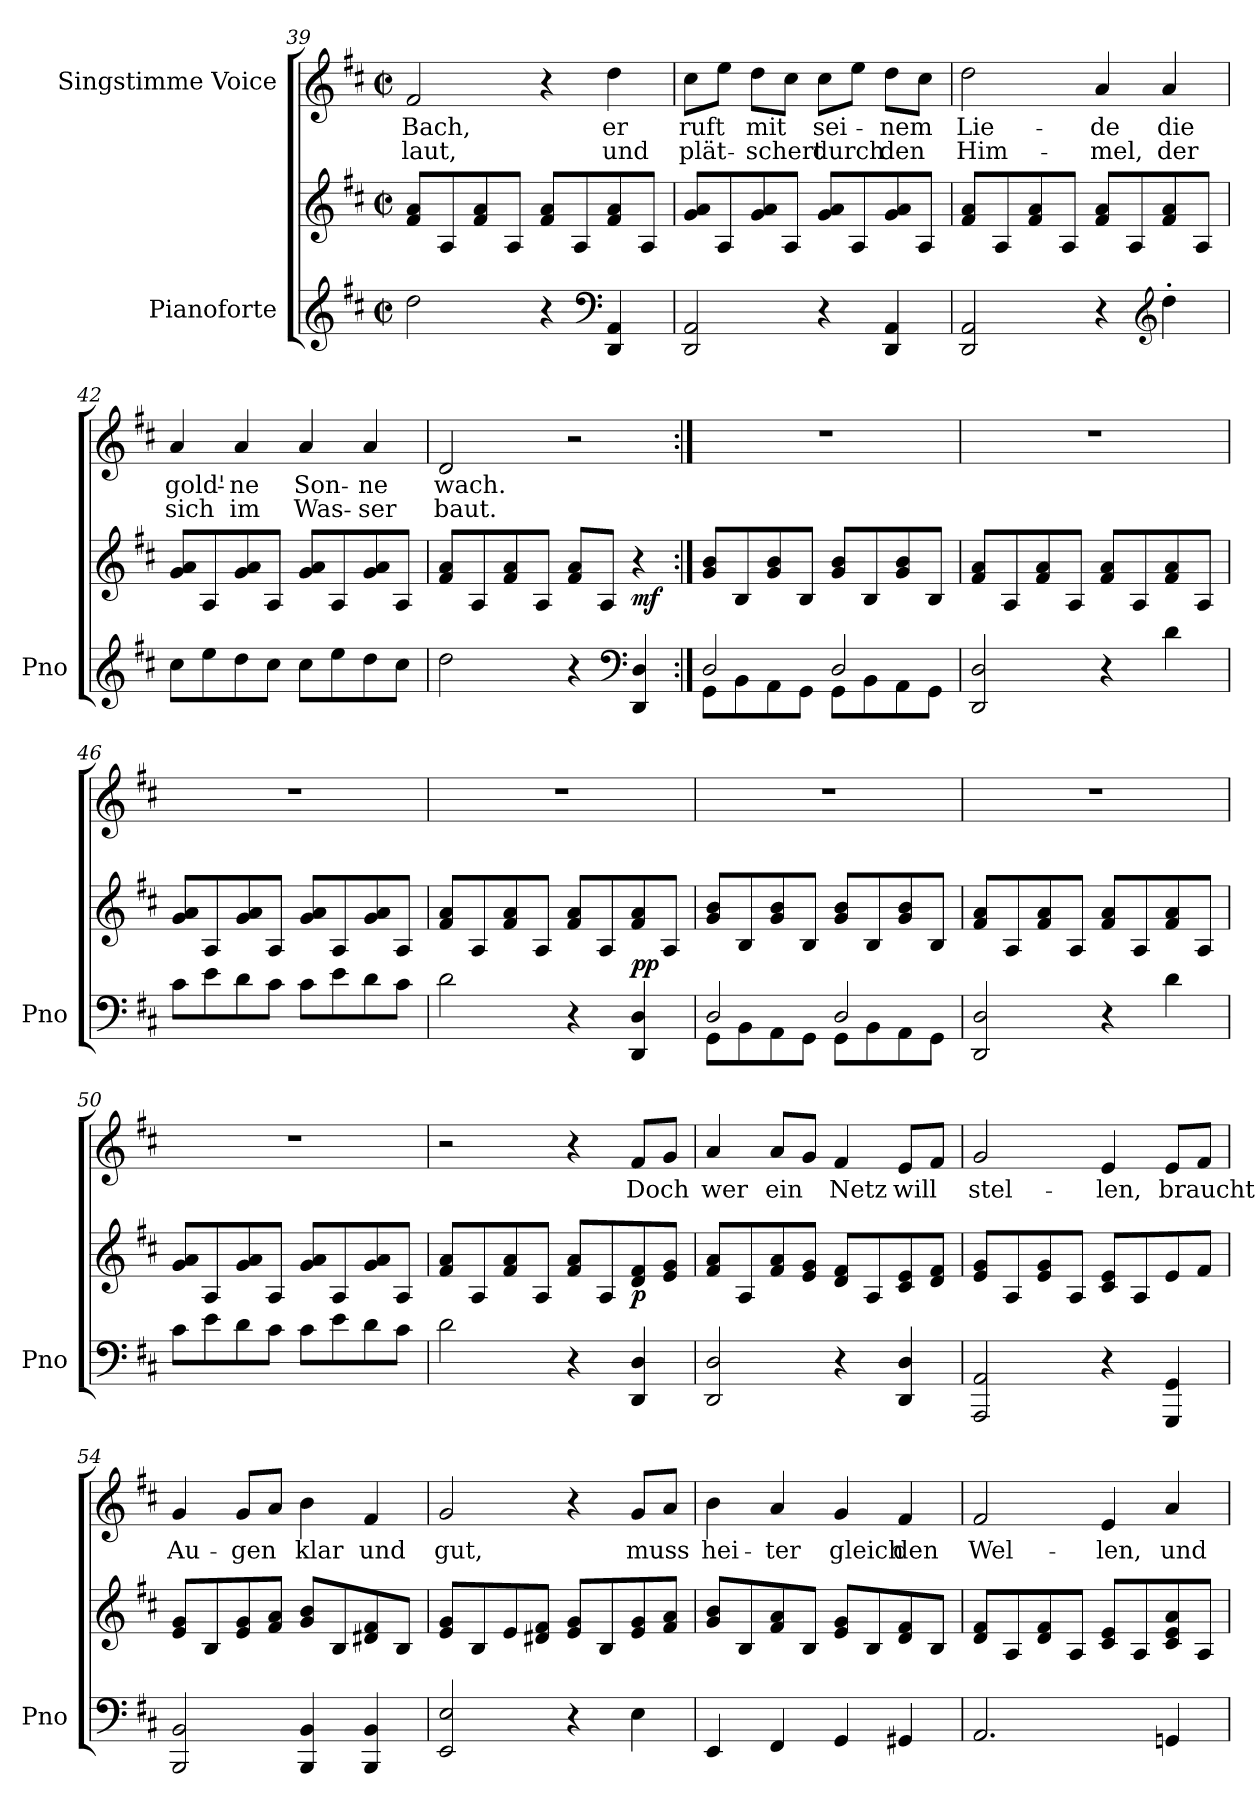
**kern	**kern	**dynam	**kern	**text	**text
*part2	*part2	*part2	*part1	*part1	*part1
*staff3	*staff2	*staff2/3	*staff1	*staff1	*staff1
*I"Pianoforte	*	*	*I"Singstimme            Voice	*	*
*I'Pno	*	*	*	*	*
!!LO:LB:g=z
*clefG2	*clefG2	*	*clefG2	*	*
*k[f#c#]	*k[f#c#]	*	*k[f#c#]	*	*
*M2/2	*M2/2	*	*M2/2	*	*
*met(c|)	*met(c|)	*	*met(c|)	*	*
=39	=39	=39	=39	=39	=39
!	!	!	!	!LO:LY:b	!LO:LY:b
2dd\	8f#/ 8a/L	.	2f#/	Bach,	laut,
.	8A/	.	.	.	.
.	8f#/ 8a/	.	.	.	.
.	8A/J	.	.	.	.
4r	8f#/ 8a/L	.	4r	.	.
.	8A/	.	.	.	.
*clefF4	*	*	*	*	*
!	!	!	!	!LO:LY:b	!LO:LY:b
4DD/ 4AA/	8f#/ 8a/	.	4dd\	er	und
.	8A/J	.	.	.	.
=40	=40	=40	=40	=40	=40
!	!	!	!	!LO:LY:b	!LO:LY:b
2DD/ 2AA/	8g/ 8a/L	.	8cc#\L	ruft	plät-
.	8A/	.	8ee\J	.	.
!	!	!	!	!LO:LY:b	!LO:LY:b
.	8g/ 8a/	.	8dd\L	mit	-schert
.	8A/J	.	8cc#\J	.	.
!	!	!	!	!LO:LY:b	!LO:LY:b
4r	8g/ 8a/L	.	8cc#\L	sei-	durch
.	8A/	.	8ee\J	.	.
!	!	!	!	!LO:LY:b	!LO:LY:b
4DD/ 4AA/	8g/ 8a/	.	8dd\L	-nem	den
.	8A/J	.	8cc#\J	.	.
=41	=41	=41	=41	=41	=41
!	!	!	!	!LO:LY:b	!LO:LY:b
2DD/ 2AA/	8f#/ 8a/L	.	2dd\	Lie-	Him-
.	8A/	.	.	.	.
.	8f#/ 8a/	.	.	.	.
.	8A/J	.	.	.	.
!	!	!	!	!LO:LY:b	!LO:LY:b
4r	8f#/ 8a/L	.	4a/	-de	-mel,
.	8A/	.	.	.	.
*clefG2	*	*	*	*	*
!	!	!	!	!LO:LY:b	!LO:LY:b
4dd'\	8f#/ 8a/	.	4a/	die	der
.	8A/J	.	.	.	.
=42	=42	=42	=42	=42	=42
!	!	!	!	!LO:LY:b	!LO:LY:b
8cc#\L	8g/ 8a/L	.	4a/	gold'-	sich
8ee\	8A/	.	.	.	.
!	!	!	!	!LO:LY:b	!LO:LY:b
8dd\	8g/ 8a/	.	4a/	-ne	im
8cc#\J	8A/J	.	.	.	.
!	!	!	!	!LO:LY:b	!LO:LY:b
8cc#\L	8g/ 8a/L	.	4a/	Son-	Was-
8ee\	8A/	.	.	.	.
!	!	!	!	!LO:LY:b	!LO:LY:b
8dd\	8g/ 8a/	.	4a/	-ne	-ser
8cc#\J	8A/J	.	.	.	.
!!LO:LB:g=z
=43	=43	=43	=43	=43	=43
!	!	!	!	!LO:LY:b	!LO:LY:b
2dd\	8f#/ 8a/L	.	2d/	wach.	baut.
.	8A/	.	.	.	.
.	8f#/ 8a/	.	.	.	.
.	8A/J	.	.	.	.
4r	8f#/ 8a/L	.	2r	.	.
.	8A/J	.	.	.	.
*clefF4	*	*	*	*	*
!	!	!LO:DY:b	!	!	!
4DD/ 4D/	4r	mf	.	.	.
!!LO:PB:g=z
=44:|!	=44:|!	=44:|!	=44:|!	=44:|!	=44:|!
*^	*	*	*	*	*
2D/	8GG\L	8g/ 8b/L	.	1r	.	.
.	8BB\	8B/	.	.	.	.
.	8AA\	8g/ 8b/	.	.	.	.
.	8GG\J	8B/J	.	.	.	.
2D/	8GG\L	8g/ 8b/L	.	.	.	.
.	8BB\	8B/	.	.	.	.
.	8AA\	8g/ 8b/	.	.	.	.
.	8GG\J	8B/J	.	.	.	.
*v	*v	*	*	*	*	*
=45	=45	=45	=45	=45	=45
2DD/ 2D/	8f#/ 8a/L	.	1r	.	.
.	8A/	.	.	.	.
.	8f#/ 8a/	.	.	.	.
.	8A/J	.	.	.	.
4r	8f#/ 8a/L	.	.	.	.
.	8A/	.	.	.	.
4d\	8f#/ 8a/	.	.	.	.
.	8A/J	.	.	.	.
=46	=46	=46	=46	=46	=46
8c#\L	8g/ 8a/L	.	1r	.	.
8e\	8A/	.	.	.	.
8d\	8g/ 8a/	.	.	.	.
8c#\J	8A/J	.	.	.	.
8c#\L	8g/ 8a/L	.	.	.	.
8e\	8A/	.	.	.	.
8d\	8g/ 8a/	.	.	.	.
8c#\J	8A/J	.	.	.	.
=47	=47	=47	=47	=47	=47
2d\	8f#/ 8a/L	.	1r	.	.
.	8A/	.	.	.	.
.	8f#/ 8a/	.	.	.	.
.	8A/J	.	.	.	.
4r	8f#/ 8a/L	.	.	.	.
.	8A/	.	.	.	.
!	!	!LO:DY:b	!	!	!
4DD/ 4D/	8f#/ 8a/	pp	.	.	.
.	8A/J	.	.	.	.
!!LO:LB:g=z
=48	=48	=48	=48	=48	=48
*^	*	*	*	*	*
2D/	8GG\L	8g/ 8b/L	.	1r	.	.
.	8BB\	8B/	.	.	.	.
.	8AA\	8g/ 8b/	.	.	.	.
.	8GG\J	8B/J	.	.	.	.
2D/	8GG\L	8g/ 8b/L	.	.	.	.
.	8BB\	8B/	.	.	.	.
.	8AA\	8g/ 8b/	.	.	.	.
.	8GG\J	8B/J	.	.	.	.
*v	*v	*	*	*	*	*
!!LO:LB:g=z
=49	=49	=49	=49	=49	=49
2DD/ 2D/	8f#/ 8a/L	.	1r	.	.
.	8A/	.	.	.	.
.	8f#/ 8a/	.	.	.	.
.	8A/J	.	.	.	.
4r	8f#/ 8a/L	.	.	.	.
.	8A/	.	.	.	.
4d\	8f#/ 8a/	.	.	.	.
.	8A/J	.	.	.	.
=50	=50	=50	=50	=50	=50
8c#\L	8g/ 8a/L	.	1r	.	.
8e\	8A/	.	.	.	.
8d\	8g/ 8a/	.	.	.	.
8c#\J	8A/J	.	.	.	.
8c#\L	8g/ 8a/L	.	.	.	.
8e\	8A/	.	.	.	.
8d\	8g/ 8a/	.	.	.	.
8c#\J	8A/J	.	.	.	.
=51	=51	=51	=51	=51	=51
2d\	8f#/ 8a/L	.	2r	.	.
.	8A/	.	.	.	.
.	8f#/ 8a/	.	.	.	.
.	8A/J	.	.	.	.
4r	8f#/ 8a/L	.	4r	.	.
.	8A/	.	.	.	.
!	!	!LO:DY:b	!	!LO:LY:b	!
4DD/ 4D/	8d/ 8f#/	p	8f#/L	Doch	.
.	8e/ 8g/J	.	8g/J	.	.
=52	=52	=52	=52	=52	=52
!	!	!	!	!LO:LY:b	!
2DD/ 2D/	8f#/ 8a/L	.	4a/	wer	.
.	8A/	.	.	.	.
!	!	!	!	!LO:LY:b	!
.	8f#/ 8a/	.	8a/L	ein	.
.	8e/ 8g/J	.	8g/J	.	.
!	!	!	!	!LO:LY:b	!
4r	8d/ 8f#/L	.	4f#/	Netz	.
.	8A/	.	.	.	.
!	!	!	!	!LO:LY:b	!
4DD/ 4D/	8c#/ 8e/	.	8e/L	will	.
.	8d/ 8f#/J	.	8f#/J	.	.
!!LO:LB:g=z
=53	=53	=53	=53	=53	=53
!	!	!	!	!LO:LY:b	!
2AAA/ 2AA/	8e/ 8g/L	.	2g/	stel-	.
.	8A/	.	.	.	.
.	8e/ 8g/	.	.	.	.
.	8A/J	.	.	.	.
!	!	!	!	!LO:LY:b	!
4r	8c#/ 8e/L	.	4e/	-len,	.
.	8A/	.	.	.	.
!	!	!	!	!LO:LY:b	!
4GGG/ 4GG/	8e/	.	8e/L	braucht	.
.	8f#/J	.	8f#/J	.	.
!!LO:LB:g=z
=54	=54	=54	=54	=54	=54
!	!	!	!	!LO:LY:b	!
2BBB/ 2BB/	8e/ 8g/L	.	4g/	Au-	.
.	8B/	.	.	.	.
!	!	!	!	!LO:LY:b	!
.	8e/ 8g/	.	8g/L	-gen	.
.	8f#/ 8a/J	.	8a/J	.	.
!	!	!	!	!LO:LY:b	!
4BBB/ 4BB/	8g/ 8b/L	.	4b\	klar	.
.	8B/	.	.	.	.
!	!	!	!	!LO:LY:b	!
4BBB/ 4BB/	8d#X/ 8f#/	.	4f#/	und	.
.	8B/J	.	.	.	.
=55	=55	=55	=55	=55	=55
!	!	!	!	!LO:LY:b	!
2EE/ 2E/	8e/ 8g/L	.	2g/	gut,	.
.	8B/	.	.	.	.
.	8e/	.	.	.	.
.	8d#X/ 8f#/J	.	.	.	.
4r	8e/ 8g/L	.	4r	.	.
.	8B/	.	.	.	.
!	!	!	!	!LO:LY:b	!
4E\	8e/ 8g/	.	8g/L	muss	.
.	8f#/ 8a/J	.	8a/J	.	.
=56	=56	=56	=56	=56	=56
!	!	!	!	!LO:LY:b	!
4EE/	8g/ 8b/L	.	4b\	hei-	.
.	8B/	.	.	.	.
!	!	!	!	!LO:LY:b	!
4FF#/	8f#/ 8a/	.	4a/	-ter	.
.	8B/J	.	.	.	.
!	!	!	!	!LO:LY:b	!
4GG/	8e/ 8g/L	.	4g/	gleich	.
.	8B/	.	.	.	.
!	!	!	!	!LO:LY:b	!
4GG#X/	8d/ 8f#/	.	4f#/	den	.
.	8B/J	.	.	.	.
=57	=57	=57	=57	=57	=57
!	!	!	!	!LO:LY:b	!
2.AA/	8d/ 8f#/L	.	2f#/	Wel-	.
.	8A/	.	.	.	.
.	8d/ 8f#/	.	.	.	.
.	8A/J	.	.	.	.
!	!	!	!	!LO:LY:b	!
.	8c#/ 8e/L	.	4e/	-len,	.
.	8A/	.	.	.	.
!	!	!	!	!LO:LY:b	!
4GGn/	8c#/ 8e/ 8a/	.	4a/	und	.
.	8A/J	.	.	.	.
=	=	=	=	=	=
*-	*-	*-	*-	*-	*-
